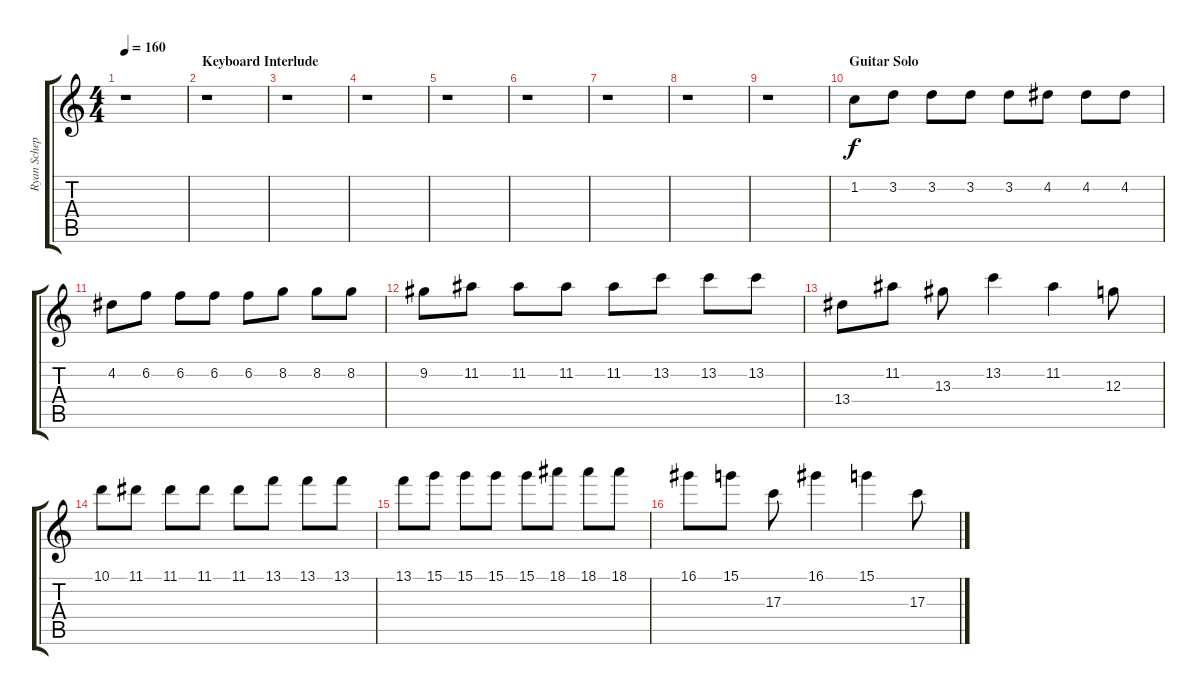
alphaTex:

\track ("Ryan Schepens" "Ryan Schep") {instrument overdrivenguitar}
\staff {score tabs}
\tuning (E4 B3 G3 D3 A2 E2) {hide}
\ts (4 4)
\tempo 160
\clef g2
\ks c
r.1{dy f} |
\section ("" "Keyboard Interlude")
r.1 |
r.1 |
r.1 |
r.1 |
r.1 |
r.1 |
r.1 |
r.1 |
\section ("" "Guitar Solo")
1.2.8{volume 14} 3.2.8 3.2.8 3.2.8 3.2.8 4.2.8 4.2.8 4.2.8 |
4.2.8 6.2.8 6.2.8 6.2.8 6.2.8 8.2.8 8.2.8 8.2.8 |
9.2.8 11.2.8 11.2.8 11.2.8 11.2.8 13.2.8 13.2.8 13.2.8 |
13.4.8 11.2.8 13.3.8 13.2.4 11.2.4 12.3.8 |
10.1.8 11.1.8 11.1.8 11.1.8 11.1.8 13.1.8 13.1.8 13.1.8 |
13.1.8 15.1.8 15.1.8 15.1.8 15.1.8 18.1.8 18.1.8 18.1.8 |
16.1.8 15.1.8 17.3.8 16.1.4 15.1.4 17.3.8
